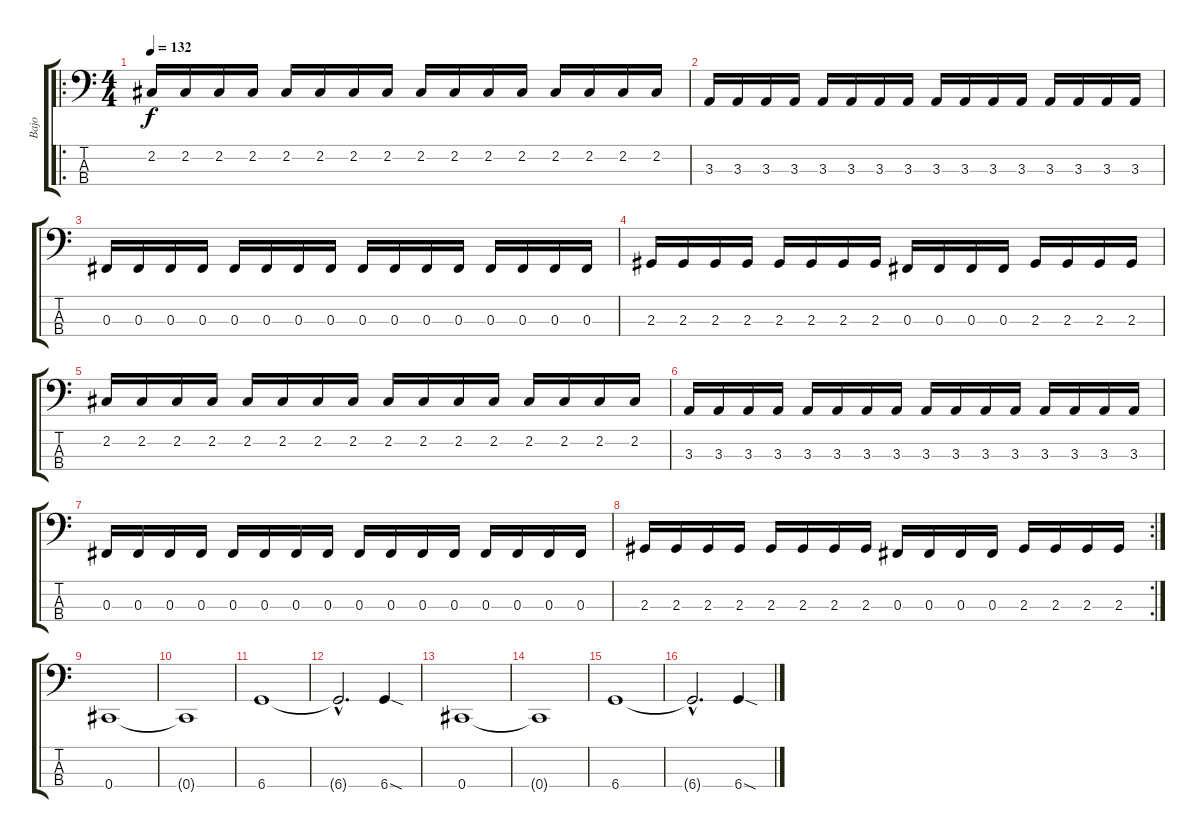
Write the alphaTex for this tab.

\track ("Bajo" "Bajo") {instrument electricbasspick}
\staff {score tabs}
\tuning (E2 B1 Gb1 Db1) {hide}
\ro
\ts (4 4)
\tempo 132
\clef f4
\ks c
2.2.16{dy f instrument electricbasspick} 2.2.16 2.2.16 2.2.16 2.2.16 2.2.16 2.2.16 2.2.16 2.2.16 2.2.16 2.2.16 2.2.16 2.2.16 2.2.16 2.2.16 2.2.16 |
3.3.16 3.3.16 3.3.16 3.3.16 3.3.16 3.3.16 3.3.16 3.3.16 3.3.16 3.3.16 3.3.16 3.3.16 3.3.16 3.3.16 3.3.16 3.3.16 |
0.3.16 0.3.16 0.3.16 0.3.16 0.3.16 0.3.16 0.3.16 0.3.16 0.3.16 0.3.16 0.3.16 0.3.16 0.3.16 0.3.16 0.3.16 0.3.16 |
2.3.16 2.3.16 2.3.16 2.3.16 2.3.16 2.3.16 2.3.16 2.3.16 0.3.16 0.3.16 0.3.16 0.3.16 2.3.16 2.3.16 2.3.16 2.3.16 |
2.2.16 2.2.16 2.2.16 2.2.16 2.2.16 2.2.16 2.2.16 2.2.16 2.2.16 2.2.16 2.2.16 2.2.16 2.2.16 2.2.16 2.2.16 2.2.16 |
3.3.16 3.3.16 3.3.16 3.3.16 3.3.16 3.3.16 3.3.16 3.3.16 3.3.16 3.3.16 3.3.16 3.3.16 3.3.16 3.3.16 3.3.16 3.3.16 |
0.3.16 0.3.16 0.3.16 0.3.16 0.3.16 0.3.16 0.3.16 0.3.16 0.3.16 0.3.16 0.3.16 0.3.16 0.3.16 0.3.16 0.3.16 0.3.16 |
\rc 2
2.3.16 2.3.16 2.3.16 2.3.16 2.3.16 2.3.16 2.3.16 2.3.16 0.3.16 0.3.16 0.3.16 0.3.16 2.3.16 2.3.16 2.3.16 2.3.16 |
0.4.1 |
0.4{t}.1 |
6.4.1 |
6.4{hac t}.2{d} 6.4{sod}.4 |
0.4.1 |
0.4{t}.1 |
6.4.1 |
6.4{hac t}.2{d} 6.4{sod}.4
